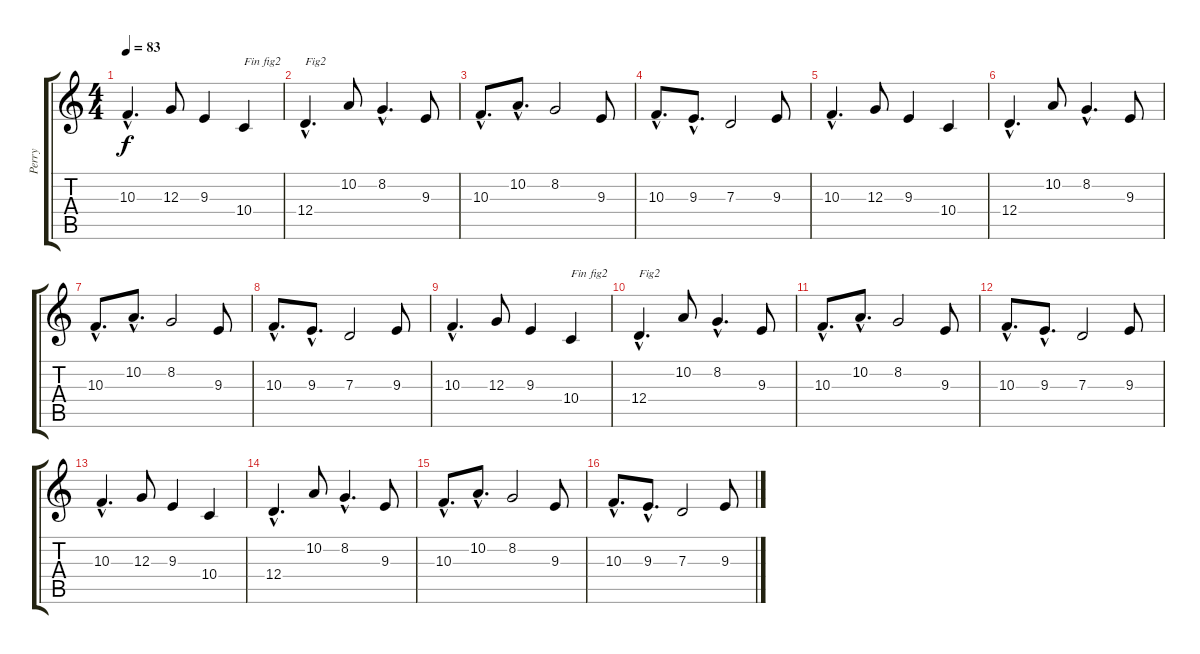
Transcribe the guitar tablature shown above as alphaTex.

\track ("Perry" "Perry") {instrument synthstrings1}
\staff {score tabs}
\tuning (E4 B3 G3 D3 A2 E2) {hide}
\ts (4 4)
\tempo 83
\clef g2
\ks c
10.3{hac}.4{d dy f} 12.3.8 9.3.4 10.4.4{txt "Fin fig2"} |
12.4{hac}.4{d txt "Fig2"} 10.2.8 8.2{hac}.4{d} 9.3.8 |
10.3{hac}.8{d} 10.2{hac}.8{d} 8.2.2 9.3.8 |
10.3{hac}.8{d} 9.3{hac}.8{d} 7.3.2 9.3.8 |
10.3{hac}.4{d} 12.3.8 9.3.4 10.4.4 |
12.4{hac}.4{d} 10.2.8 8.2{hac}.4{d} 9.3.8 |
10.3{hac}.8{d} 10.2{hac}.8{d} 8.2.2 9.3.8 |
10.3{hac}.8{d} 9.3{hac}.8{d} 7.3.2 9.3.8 |
10.3{hac}.4{d} 12.3.8 9.3.4 10.4.4{txt "Fin fig2"} |
12.4{hac}.4{d txt "Fig2"} 10.2.8 8.2{hac}.4{d} 9.3.8 |
10.3{hac}.8{d} 10.2{hac}.8{d} 8.2.2 9.3.8 |
10.3{hac}.8{d} 9.3{hac}.8{d} 7.3.2 9.3.8 |
10.3{hac}.4{d} 12.3.8 9.3.4 10.4.4 |
12.4{hac}.4{d} 10.2.8 8.2{hac}.4{d} 9.3.8 |
10.3{hac}.8{d} 10.2{hac}.8{d} 8.2.2 9.3.8 |
10.3{hac}.8{d} 9.3{hac}.8{d} 7.3.2 9.3.8
